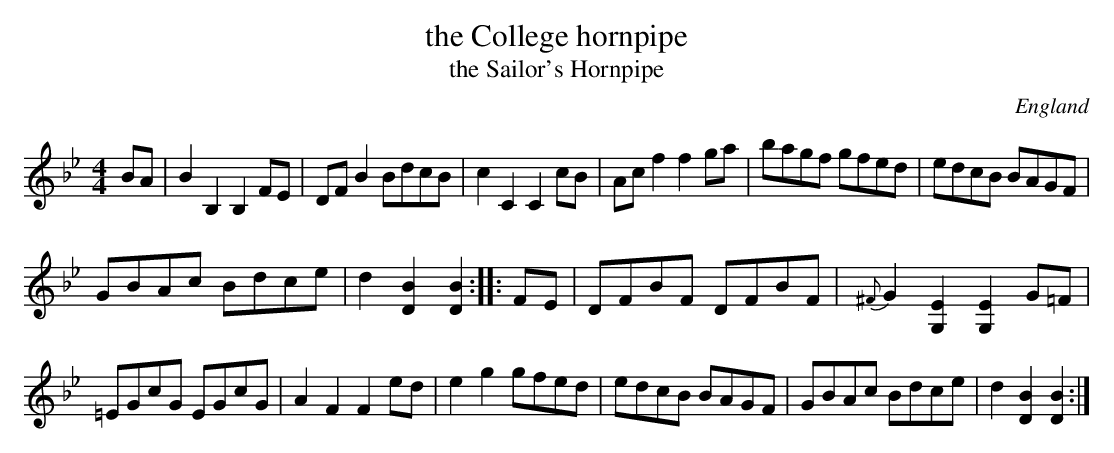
X:1
T:the College hornpipe
T:the Sailor's Hornpipe
O:England
O:Scotland
M:4/4
K:Bb
BA|B2B,2 B,2FE|DFB2 BdcB|c2C2 C2cB|Acf2 f2ga|\
bagf gfed|edcB BAGF|
GBAc Bdce|d2[B2D2] [B2D2]::\
FE|\
DFBF DFBF|{^F}G2[E2G,2] [E2G,2]G=F|
=EGcG EGcG|A2F2 F2ed|\
e2g2 gfed|edcB BAGF|\
GBAc Bdce|d2[B2D2] [B2D2] :|
